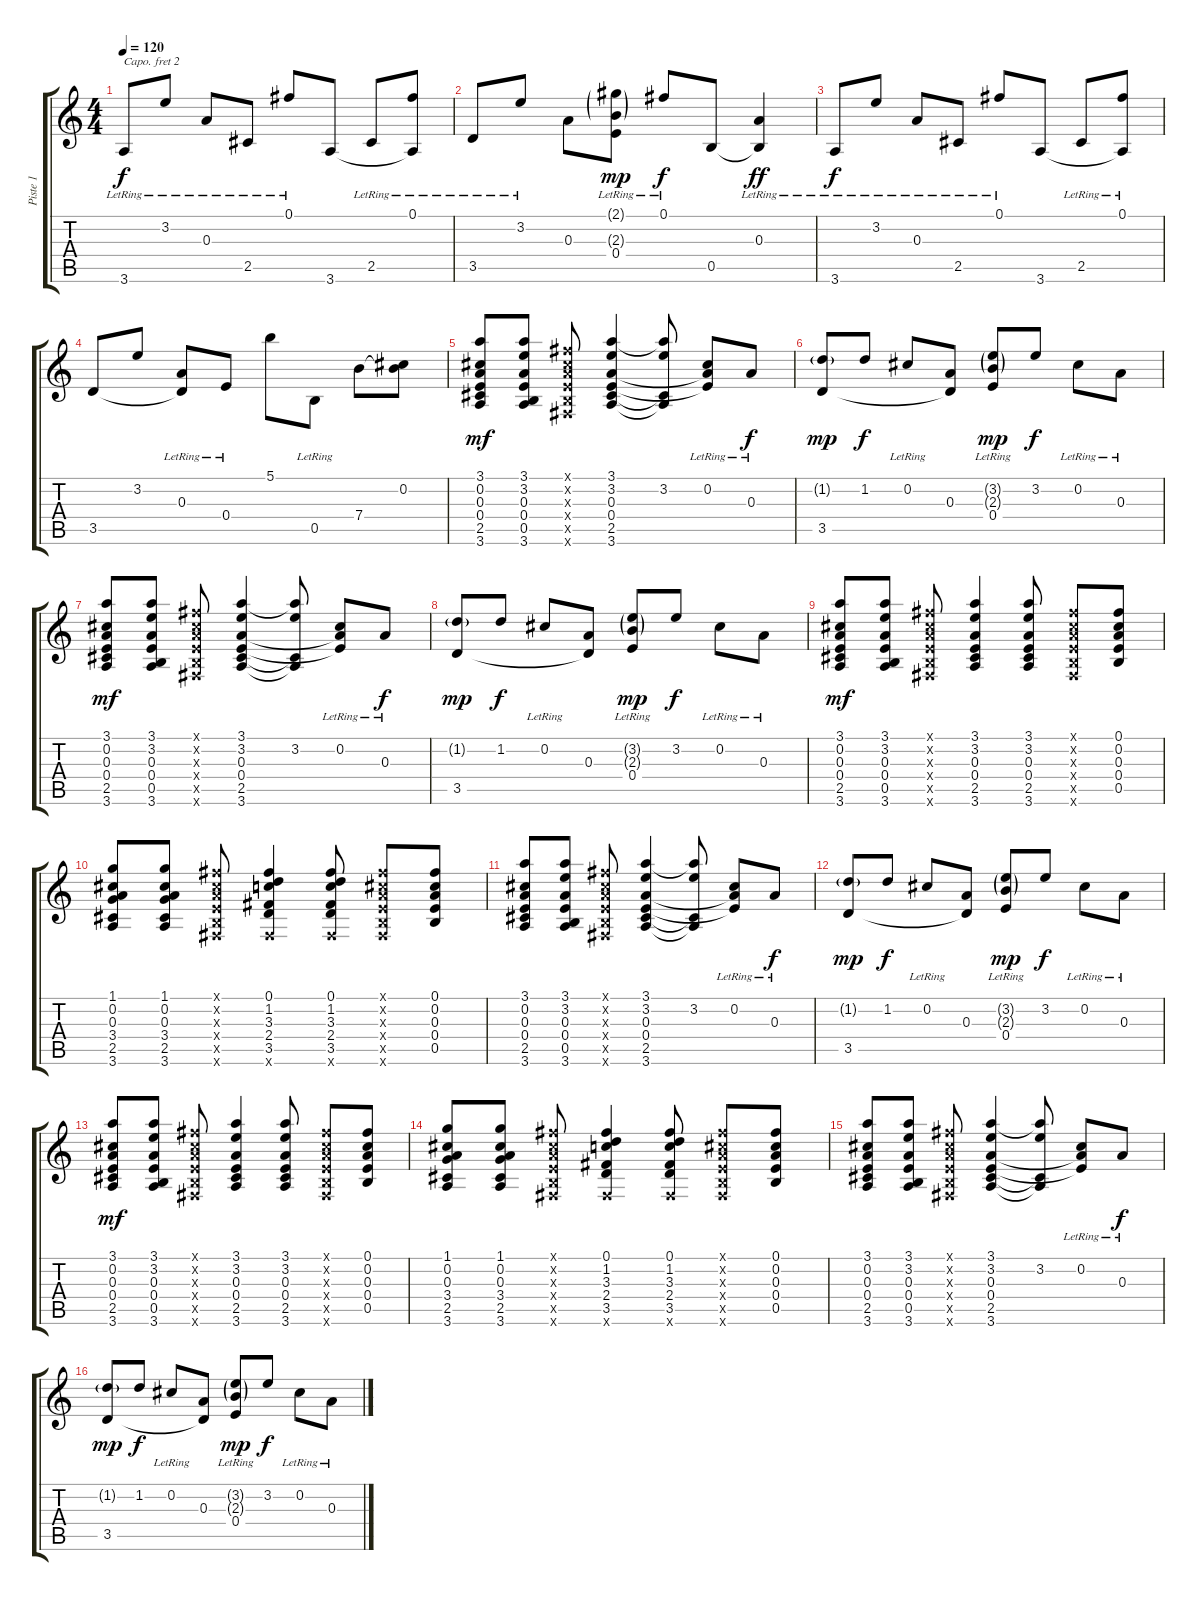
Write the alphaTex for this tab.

\track ("Piste 1" "Piste 1") {instrument electricguitarclean}
\staff {score tabs}
\capo 2
\tuning (E4 B3 G3 D3 A2 E2) {hide}
\ts (4 4)
\tempo 120
\clef g2
\ks c
3.6{lr}.8{dy f instrument electricguitarclean} 3.2{lr}.8 0.3{lr}.8 2.5{lr}.8 0.1{lr}.8 3.6.8 2.5{lr}.8 (0.1{lr} 3.6{t}).8 |
3.5{lr}.8 3.2{lr}.8 0.3.8 (2.1{g} 2.3{g} 0.4{lr}).8{dy mp} 0.1{lr}.8{dy f} 0.5.8 (0.3{lr} 0.5{t}).4{dy ff} |
3.6{lr}.8{dy f} 3.2{lr}.8 0.3{lr}.8 2.5{lr}.8 0.1{lr}.8 3.6.8 2.5{lr}.8 (0.1{lr} 3.6{t}).8 |
3.5.8 3.2.8 (0.3{lr} 3.5{t}).8 0.4{lr}.8 5.1.8 0.5{lr}.8 7.4.8 (0.2 7.4{t}).8 |
(3.1 0.2 0.3 0.4 2.5 3.6).8{dy mf} (3.1 3.2 0.3 0.4 0.5 3.6).8 (0.1{x} 0.2{x} 0.3{x} 0.4{x} 0.5{x} 0.6{x}).8 (3.1 3.2 0.3 0.4 2.5 3.6).4 (3.1{t} 3.2 2.5{t} 3.6{t}).8 (0.2{lr} 0.3{t} 0.4{t}).8 0.3{lr}.8{dy f} |
(1.2{g} 3.5).8{dy mp} 1.2.8{dy f} 0.2{lr}.8 (0.3 3.5{t}).8 (3.2{g} 2.3{g} 0.4{lr}).8{dy mp} 3.2.8{dy f} 0.2{lr}.8 0.3{lr}.8 |
(3.1 0.2 0.3 0.4 2.5 3.6).8{dy mf} (3.1 3.2 0.3 0.4 0.5 3.6).8 (0.1{x} 0.2{x} 0.3{x} 0.4{x} 0.5{x} 0.6{x}).8 (3.1 3.2 0.3 0.4 2.5 3.6).4 (3.1{t} 3.2 2.5{t} 3.6{t}).8 (0.2{lr} 0.3{t} 0.4{t}).8 0.3{lr}.8{dy f} |
(1.2{g} 3.5).8{dy mp} 1.2.8{dy f} 0.2{lr}.8 (0.3 3.5{t}).8 (3.2{g} 2.3{g} 0.4{lr}).8{dy mp} 3.2.8{dy f} 0.2{lr}.8 0.3{lr}.8 |
(3.1 0.2 0.3 0.4 2.5 3.6).8{dy mf} (3.1 3.2 0.3 0.4 0.5 3.6).8 (0.1{x} 0.2{x} 0.3{x} 0.4{x} 0.5{x} 0.6{x}).8 (3.1 3.2 0.3 0.4 2.5 3.6).4 (3.1 3.2 0.3 0.4 2.5 3.6).8 (0.1{x} 0.2{x} 0.3{x} 0.4{x} 0.5{x} 0.6{x}).8 (0.1 0.2 0.3 0.4 0.5).8 |
(1.1 0.2 0.3 3.4 2.5 3.6).8 (1.1 0.2 0.3 3.4 2.5 3.6).8 (0.1{x} 0.2{x} 0.3{x} 0.4{x} 0.5{x} 0.6{x}).8 (0.1 1.2 3.3 2.4 3.5 0.6{x}).4 (0.1 1.2 3.3 2.4 3.5 0.6{x}).8 (0.1{x} 0.2{x} 0.3{x} 0.4{x} 0.5{x} 0.6{x}).8 (0.1 0.2 0.3 0.4 0.5).8 |
(3.1 0.2 0.3 0.4 2.5 3.6).8 (3.1 3.2 0.3 0.4 0.5 3.6).8 (0.1{x} 0.2{x} 0.3{x} 0.4{x} 0.5{x} 0.6{x}).8 (3.1 3.2 0.3 0.4 2.5 3.6).4 (3.1{t} 3.2 2.5{t} 3.6{t}).8 (0.2{lr} 0.3{t} 0.4{t}).8 0.3{lr}.8{dy f} |
(1.2{g} 3.5).8{dy mp} 1.2.8{dy f} 0.2{lr}.8 (0.3 3.5{t}).8 (3.2{g} 2.3{g} 0.4{lr}).8{dy mp} 3.2.8{dy f} 0.2{lr}.8 0.3{lr}.8 |
(3.1 0.2 0.3 0.4 2.5 3.6).8{dy mf} (3.1 3.2 0.3 0.4 0.5 3.6).8 (0.1{x} 0.2{x} 0.3{x} 0.4{x} 0.5{x} 0.6{x}).8 (3.1 3.2 0.3 0.4 2.5 3.6).4 (3.1 3.2 0.3 0.4 2.5 3.6).8 (0.1{x} 0.2{x} 0.3{x} 0.4{x} 0.5{x} 0.6{x}).8 (0.1 0.2 0.3 0.4 0.5).8 |
(1.1 0.2 0.3 3.4 2.5 3.6).8 (1.1 0.2 0.3 3.4 2.5 3.6).8 (0.1{x} 0.2{x} 0.3{x} 0.4{x} 0.5{x} 0.6{x}).8 (0.1 1.2 3.3 2.4 3.5 0.6{x}).4 (0.1 1.2 3.3 2.4 3.5 0.6{x}).8 (0.1{x} 0.2{x} 0.3{x} 0.4{x} 0.5{x} 0.6{x}).8 (0.1 0.2 0.3 0.4 0.5).8 |
(3.1 0.2 0.3 0.4 2.5 3.6).8 (3.1 3.2 0.3 0.4 0.5 3.6).8 (0.1{x} 0.2{x} 0.3{x} 0.4{x} 0.5{x} 0.6{x}).8 (3.1 3.2 0.3 0.4 2.5 3.6).4 (3.1{t} 3.2 2.5{t} 3.6{t}).8 (0.2{lr} 0.3{t} 0.4{t}).8 0.3{lr}.8{dy f} |
(1.2{g} 3.5).8{dy mp} 1.2.8{dy f} 0.2{lr}.8 (0.3 3.5{t}).8 (3.2{g} 2.3{g} 0.4{lr}).8{dy mp} 3.2.8{dy f} 0.2{lr}.8 0.3{lr}.8
